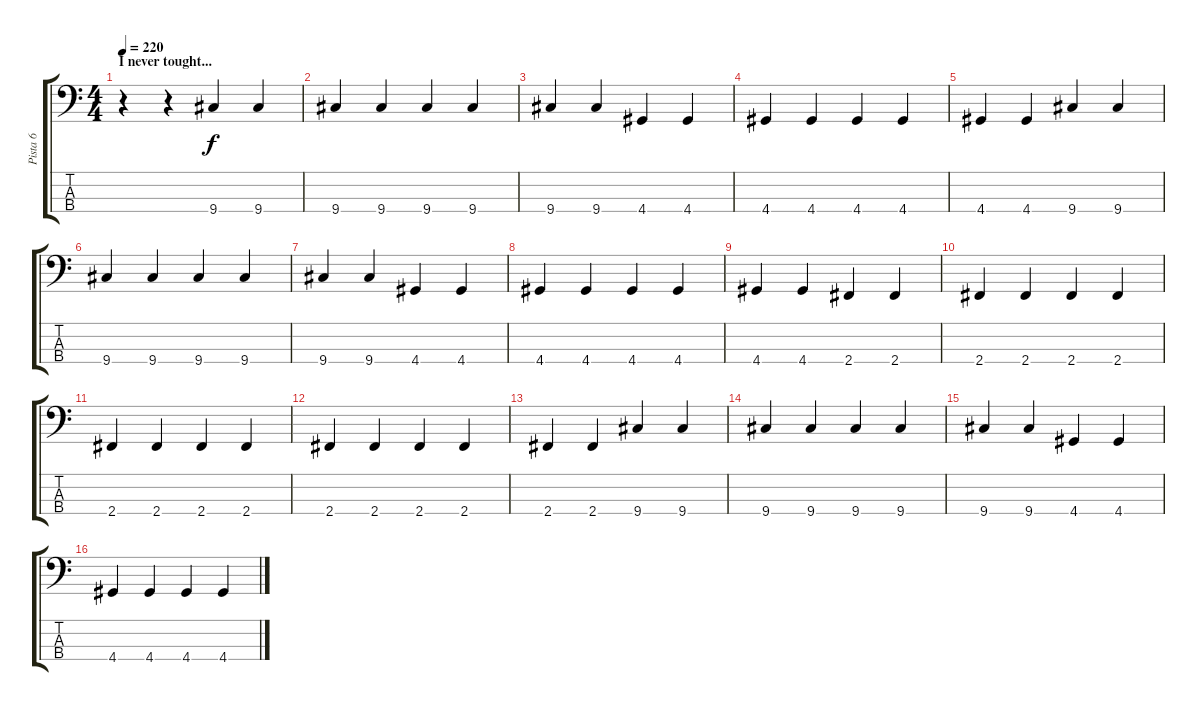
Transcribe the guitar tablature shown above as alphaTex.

\track ("Pista 6" "Pista 6") {instrument electricbassfinger}
\staff {score tabs}
\tuning (G2 D2 A1 E1) {hide}
\ts (4 4)
\section ("" "I never tought...")
\tempo 220
\clef f4
\ks c
r.4{dy f} r.4 9.4.4 9.4.4 |
9.4.4 9.4.4 9.4.4 9.4.4 |
9.4.4 9.4.4 4.4.4 4.4.4 |
4.4.4 4.4.4 4.4.4 4.4.4 |
4.4.4 4.4.4 9.4.4 9.4.4 |
9.4.4 9.4.4 9.4.4 9.4.4 |
9.4.4 9.4.4 4.4.4 4.4.4 |
4.4.4 4.4.4 4.4.4 4.4.4 |
4.4.4 4.4.4 2.4.4 2.4.4 |
2.4.4 2.4.4 2.4.4 2.4.4 |
2.4.4 2.4.4 2.4.4 2.4.4 |
2.4.4 2.4.4 2.4.4 2.4.4 |
2.4.4 2.4.4 9.4.4 9.4.4 |
9.4.4 9.4.4 9.4.4 9.4.4 |
9.4.4 9.4.4 4.4.4 4.4.4 |
4.4.4 4.4.4 4.4.4 4.4.4
